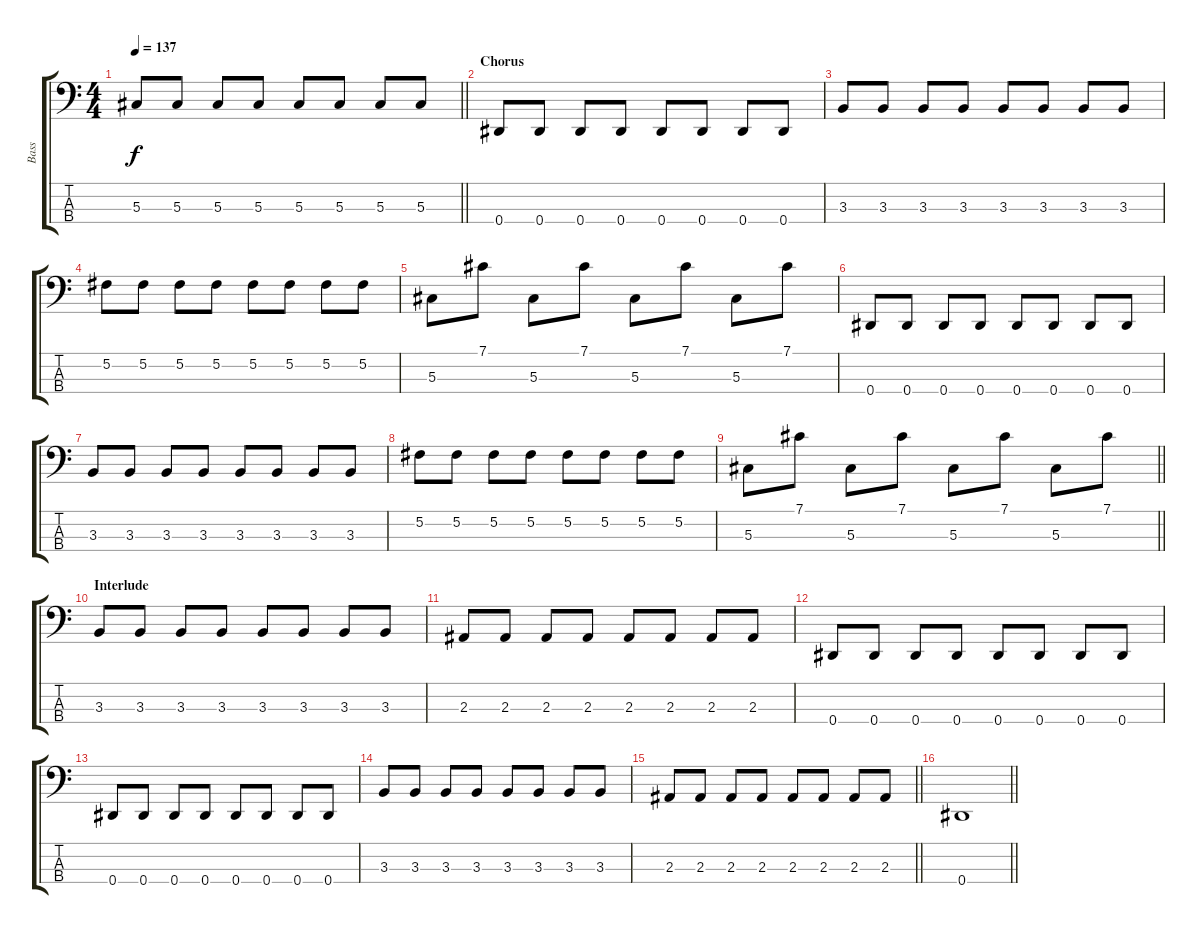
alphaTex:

\track ("Bass" "Bass") {instrument electricbassfinger}
\staff {score tabs}
\tuning (Gb2 Db2 Ab1 Eb1) {hide}
\ts (4 4)
\tempo 137
\clef f4
\barLineRight lightlight
\ks c
5.3.8{dy f} 5.3.8 5.3.8 5.3.8 5.3.8 5.3.8 5.3.8 5.3.8 |
\section ("" "Chorus")
0.4.8 0.4.8 0.4.8 0.4.8 0.4.8 0.4.8 0.4.8 0.4.8 |
3.3.8 3.3.8 3.3.8 3.3.8 3.3.8 3.3.8 3.3.8 3.3.8 |
5.2.8 5.2.8 5.2.8 5.2.8 5.2.8 5.2.8 5.2.8 5.2.8 |
5.3.8 7.1.8 5.3.8 7.1.8 5.3.8 7.1.8 5.3.8 7.1.8 |
0.4.8 0.4.8 0.4.8 0.4.8 0.4.8 0.4.8 0.4.8 0.4.8 |
3.3.8 3.3.8 3.3.8 3.3.8 3.3.8 3.3.8 3.3.8 3.3.8 |
5.2.8 5.2.8 5.2.8 5.2.8 5.2.8 5.2.8 5.2.8 5.2.8 |
\barLineRight lightlight
5.3.8 7.1.8 5.3.8 7.1.8 5.3.8 7.1.8 5.3.8 7.1.8 |
\section ("" "Interlude")
3.3.8 3.3.8 3.3.8 3.3.8 3.3.8 3.3.8 3.3.8 3.3.8 |
2.3.8 2.3.8 2.3.8 2.3.8 2.3.8 2.3.8 2.3.8 2.3.8 |
0.4.8 0.4.8 0.4.8 0.4.8 0.4.8 0.4.8 0.4.8 0.4.8 |
0.4.8 0.4.8 0.4.8 0.4.8 0.4.8 0.4.8 0.4.8 0.4.8 |
3.3.8 3.3.8 3.3.8 3.3.8 3.3.8 3.3.8 3.3.8 3.3.8 |
\barLineRight lightlight
2.3.8 2.3.8 2.3.8 2.3.8 2.3.8 2.3.8 2.3.8 2.3.8 |
\barLineRight lightlight
0.4.1
